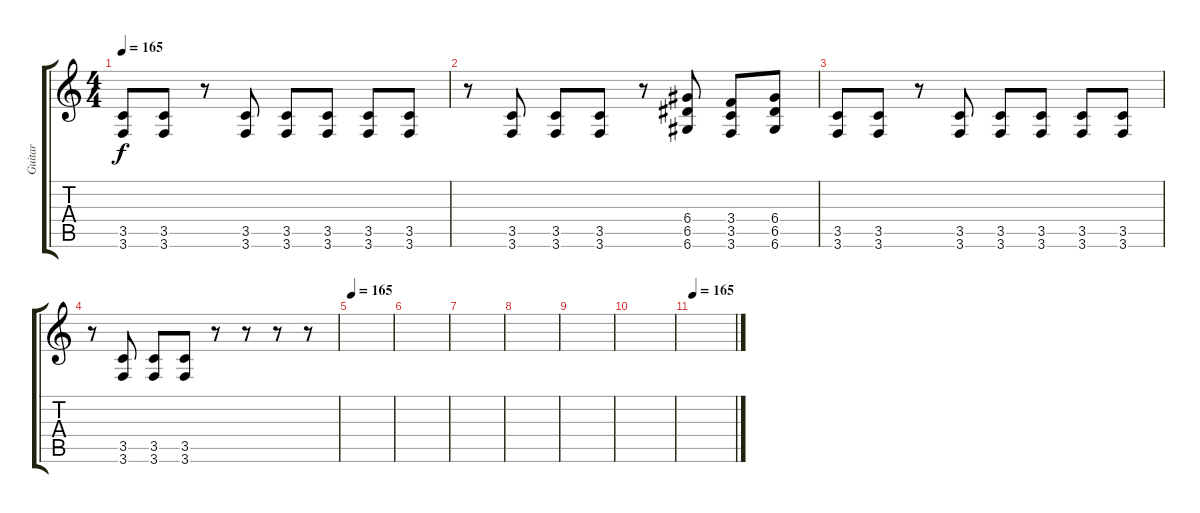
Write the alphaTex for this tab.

\track ("Guitar" "Guitar") {instrument overdrivenguitar}
\staff {score tabs}
\tuning (E4 B3 G3 D3 A2 D2) {hide}
\ts (4 4)
\tempo 165
\clef g2
\ks c
(3.5 3.6).8{dy f} (3.5 3.6).8 r.8 (3.5 3.6).8 (3.5 3.6).8 (3.5 3.6).8 (3.5 3.6).8 (3.5 3.6).8 |
r.8 (3.5 3.6).8 (3.5 3.6).8 (3.5 3.6).8 r.8 (6.4 6.5 6.6).8 (3.4 3.5 3.6).8 (6.4 6.5 6.6).8 |
(3.5 3.6).8 (3.5 3.6).8 r.8 (3.5 3.6).8 (3.5 3.6).8 (3.5 3.6).8 (3.5 3.6).8 (3.5 3.6).8 |
r.8 (3.5 3.6).8 (3.5 3.6).8 (3.5 3.6).8 r.8 r.8 r.8 r.8 |
\tempo 162
\tempo 165
|
|
|
|
|
|
\tempo 165
